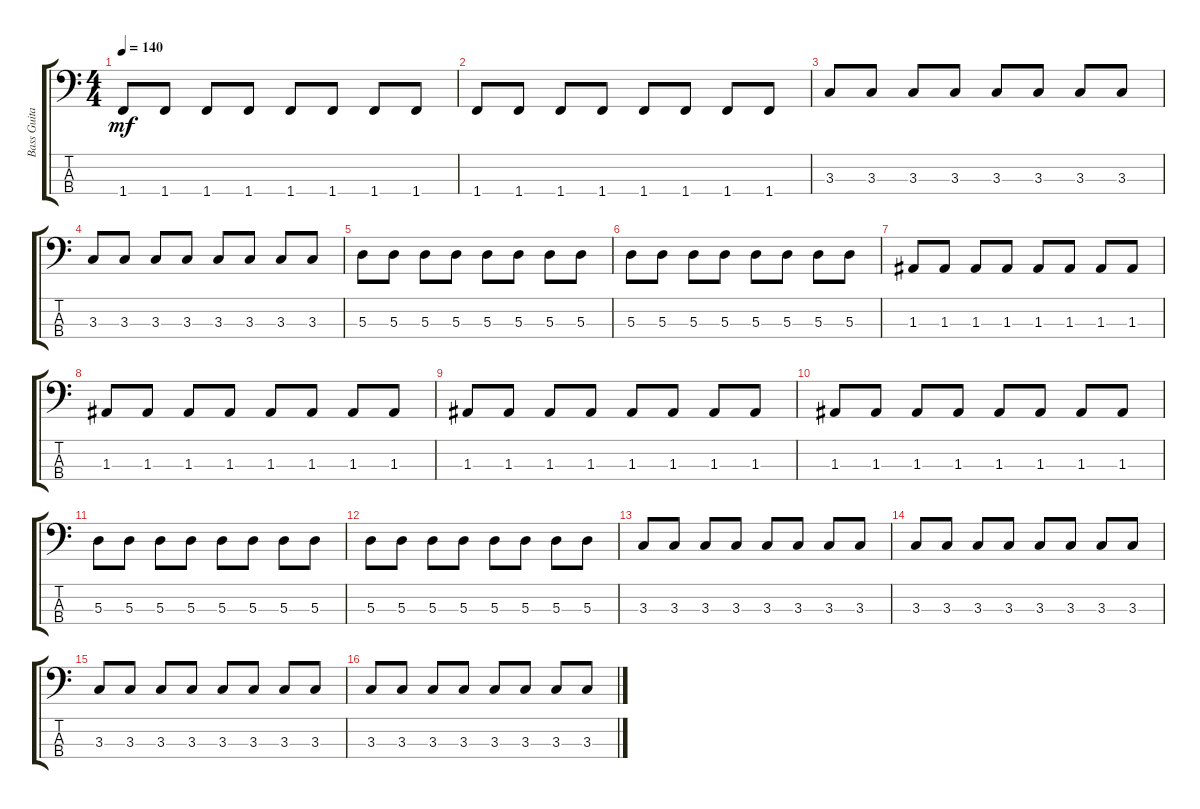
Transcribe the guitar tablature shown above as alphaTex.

\track ("Bass Guitar" "Bass Guita") {instrument electricbassfinger}
\staff {score tabs}
\tuning (G2 D2 A1 E1) {hide}
\ts (4 4)
\tempo 140
\clef f4
\ks c
1.4.8{dy mf} 1.4.8 1.4.8 1.4.8 1.4.8 1.4.8 1.4.8 1.4.8 |
1.4.8 1.4.8 1.4.8 1.4.8 1.4.8 1.4.8 1.4.8 1.4.8 |
3.3.8 3.3.8 3.3.8 3.3.8 3.3.8 3.3.8 3.3.8 3.3.8 |
3.3.8 3.3.8 3.3.8 3.3.8 3.3.8 3.3.8 3.3.8 3.3.8 |
5.3.8 5.3.8 5.3.8 5.3.8 5.3.8 5.3.8 5.3.8 5.3.8 |
5.3.8 5.3.8 5.3.8 5.3.8 5.3.8 5.3.8 5.3.8 5.3.8 |
1.3.8 1.3.8 1.3.8 1.3.8 1.3.8 1.3.8 1.3.8 1.3.8 |
1.3.8 1.3.8 1.3.8 1.3.8 1.3.8 1.3.8 1.3.8 1.3.8 |
1.3.8 1.3.8 1.3.8 1.3.8 1.3.8 1.3.8 1.3.8 1.3.8 |
1.3.8 1.3.8 1.3.8 1.3.8 1.3.8 1.3.8 1.3.8 1.3.8 |
5.3.8 5.3.8 5.3.8 5.3.8 5.3.8 5.3.8 5.3.8 5.3.8 |
5.3.8 5.3.8 5.3.8 5.3.8 5.3.8 5.3.8 5.3.8 5.3.8 |
3.3.8 3.3.8 3.3.8 3.3.8 3.3.8 3.3.8 3.3.8 3.3.8 |
3.3.8 3.3.8 3.3.8 3.3.8 3.3.8 3.3.8 3.3.8 3.3.8 |
3.3.8 3.3.8 3.3.8 3.3.8 3.3.8 3.3.8 3.3.8 3.3.8 |
3.3.8 3.3.8 3.3.8 3.3.8 3.3.8 3.3.8 3.3.8 3.3.8
